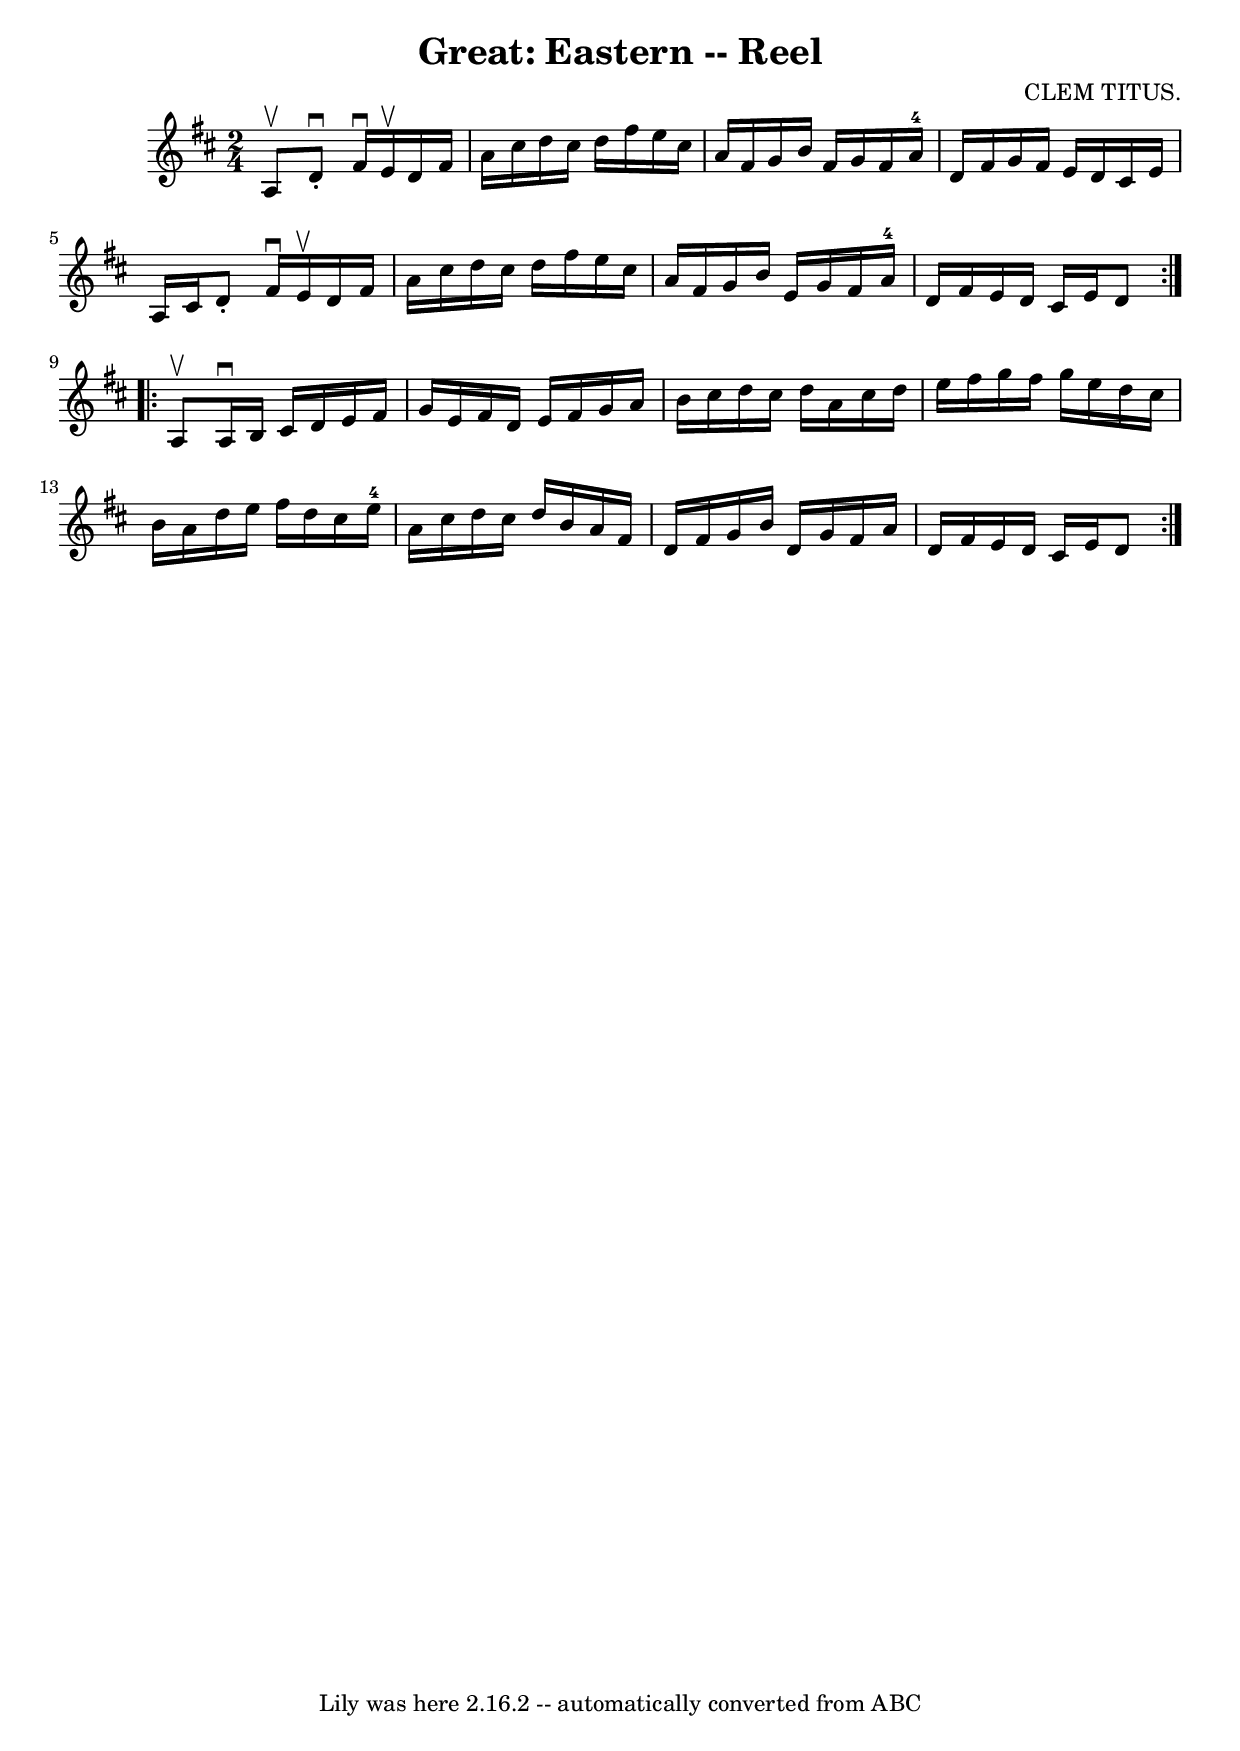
\version "2.16.2"
\include "Mammoth.ily"
\header {
  %% book = "Ryan's Mammoth Collection"
  composer = "CLEM TITUS."
  crossRefNumber = "1"
  footnotes = "\\\\348"
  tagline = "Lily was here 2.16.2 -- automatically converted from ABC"
  title = "Great: Eastern -- Reel"

}
voicedefault =  {



  \repeat volta 2 {

    \time 2/4 
    \key d \major
    a8^\upbow |
    d'8^\downbow-. fis'16 
    ^\downbow e'16^\upbow d'16 fis'16 a'16 cis''16    |
    
    d''16 cis''16 d''16 fis''16 e''16 cis''16 a'16 fis'16    
    |
    g'16 b'16 fis'16 g'16 fis'16 a'16-4 d'16    
    fis'16    |
    g'16 fis'16 e'16 d'16 cis'16 e'16 a16    
    cis'16    |
    d'8 -. fis'16^\downbow e'16^\upbow d'16    
    fis'16 a'16 cis''16    |
    d''16 cis''16 d''16 fis''16    
    e''16 cis''16 a'16 fis'16    |
    g'16 b'16 e'16 g'16   
    fis'16 a'16-4 d'16 fis'16    |
    e'16 d'16 cis'16    
    e'16 d'8    
  }     
  \repeat volta 2 {
    a8^\upbow |
    a16^\downbow  
    b16 cis'16 d'16 e'16 fis'16 g'16 e'16    |
    fis'16   
    d'16 e'16 fis'16 g'16 a'16 b'16 cis''16    |
    d''16  
    cis''16 d''16 a'16 cis''16 d''16 e''16 fis''16    |
    
    g''16 fis''16 g''16 e''16 d''16 cis''16 b'16 a'16    
    |
    d''16 e''16 fis''16 d''16 cis''16 e''16-4 a'16 
    cis''16    |
    d''16 cis''16 d''16 b'16 a'16 fis'16    
    d'16 fis'16    |
    g'16 b'16 d'16 g'16 fis'16 a'16    
    d'16 fis'16    |
    e'16 d'16 cis'16 e'16 d'8    
  }   

}

\score{
  <<

    \context Staff="default"
    {
      \voicedefault 
      
    }

  >>
  \layout {
    
  }
  \midi {
  }

}
